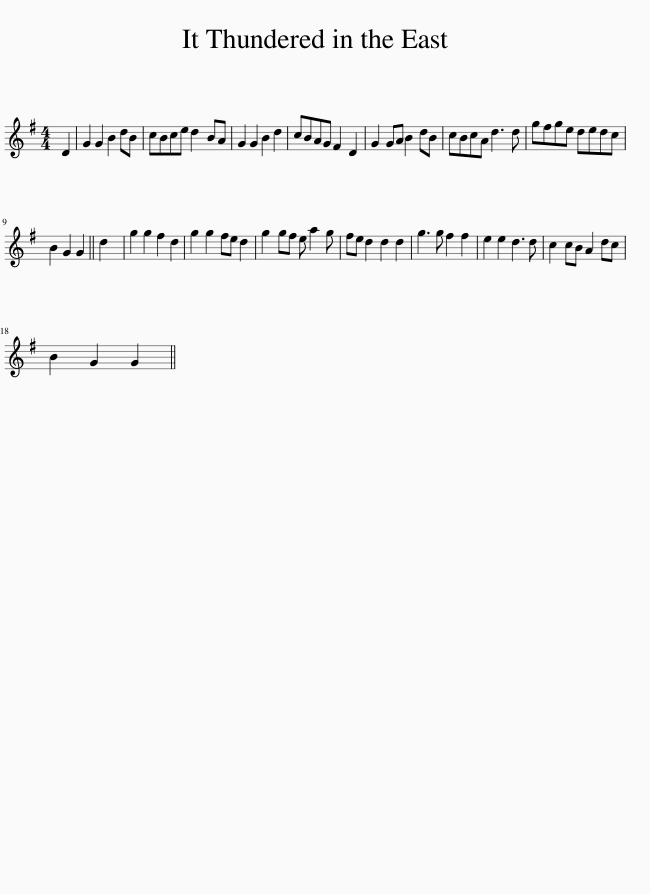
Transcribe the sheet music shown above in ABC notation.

X:1
L:1/8
M:4/4
I:linebreak $
K:G
V:1 treble
V:1
 D2 | G2 G2 B2 dB | cBce d2 BA | G2 G2 B2 d2 | cBAG F2 D2 | %5
 G2 GA B2 dB | cBcA d3 d | gfge dedc |$ B2 G2 G2 || d2 | %10
 g2 g2 f2 d2 | g2 g2 fe d2 | g2 gf e a2 g | fe d2 d2 d2 | g3 g f2 f2 | %15
 e2 e2 d3 d | c2 cB A2 dc |$ B2 G2 G2 || %18
